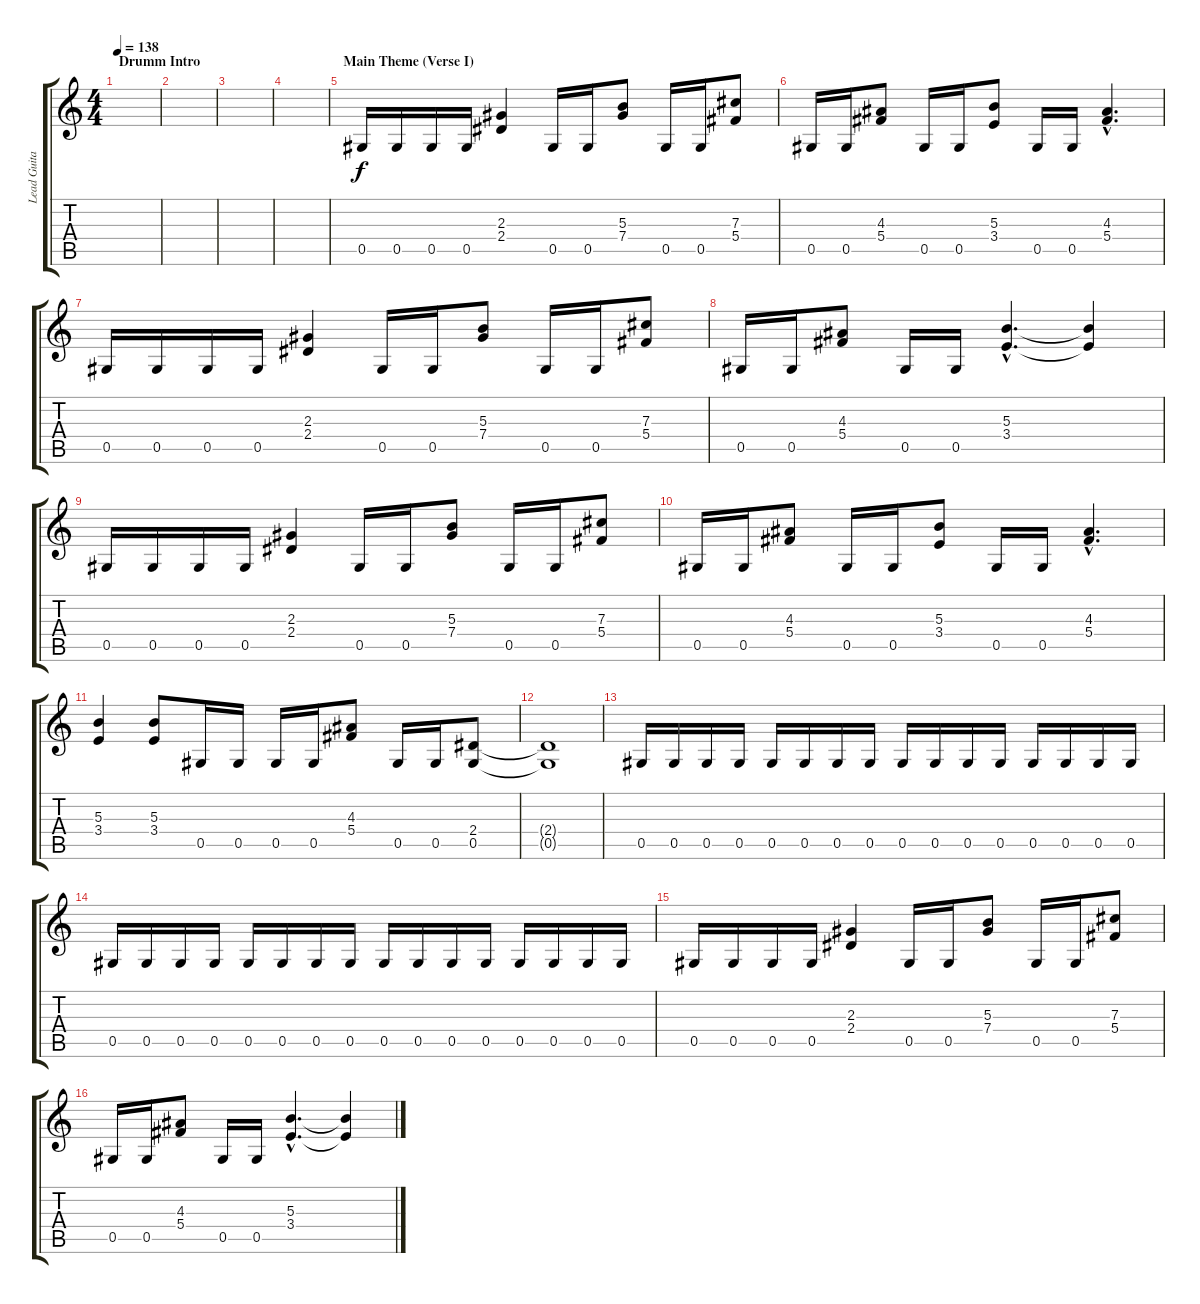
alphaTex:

\track ("Lead Guitar" "Lead Guita") {instrument distortionguitar}
\staff {score tabs}
\tuning (Eb4 Bb3 Gb3 Db3 Ab2 Eb2) {hide}
\ts (4 4)
\section ("" "Drumm Intro")
\tempo 138
\clef g2
\ks c
|
|
|
|
\section ("" "Main Theme (Verse I)")
0.5.16 0.5.16 0.5.16 0.5.16 (2.3 2.4).4 0.5.16 0.5.16 (5.3 7.4).8 0.5.16 0.5.16 (7.3 5.4).8 |
0.5.16 0.5.16 (4.3 5.4).8 0.5.16 0.5.16 (5.3 3.4).8 0.5.16 0.5.16 (4.3{hac} 5.4{hac}).4{d} |
0.5.16 0.5.16 0.5.16 0.5.16 (2.3 2.4).4 0.5.16 0.5.16 (5.3 7.4).8 0.5.16 0.5.16 (7.3 5.4).8 |
0.5.16 0.5.16 (4.3 5.4).8 0.5.16 0.5.16 (5.3{hac} 3.4{hac}).4{d} (5.3{t} 3.4{t}).4 |
0.5.16 0.5.16 0.5.16 0.5.16 (2.3 2.4).4 0.5.16 0.5.16 (5.3 7.4).8 0.5.16 0.5.16 (7.3 5.4).8 |
0.5.16 0.5.16 (4.3 5.4).8 0.5.16 0.5.16 (5.3 3.4).8 0.5.16 0.5.16 (4.3{hac} 5.4{hac}).4{d} |
(5.3 3.4).4 (5.3 3.4).8 0.5.16 0.5.16 0.5.16 0.5.16 (4.3 5.4).8 0.5.16 0.5.16 (2.4 0.5).8 |
(2.4{t} 0.5{t}).1 |
0.5.16 0.5.16 0.5.16 0.5.16 0.5.16 0.5.16 0.5.16 0.5.16 0.5.16 0.5.16 0.5.16 0.5.16 0.5.16 0.5.16 0.5.16 0.5.16 |
0.5.16 0.5.16 0.5.16 0.5.16 0.5.16 0.5.16 0.5.16 0.5.16 0.5.16 0.5.16 0.5.16 0.5.16 0.5.16 0.5.16 0.5.16 0.5.16 |
0.5.16 0.5.16 0.5.16 0.5.16 (2.3 2.4).4 0.5.16 0.5.16 (5.3 7.4).8 0.5.16 0.5.16 (7.3 5.4).8 |
0.5.16 0.5.16 (4.3 5.4).8 0.5.16 0.5.16 (5.3{hac} 3.4{hac}).4{d} (5.3{t} 3.4{t}).4
